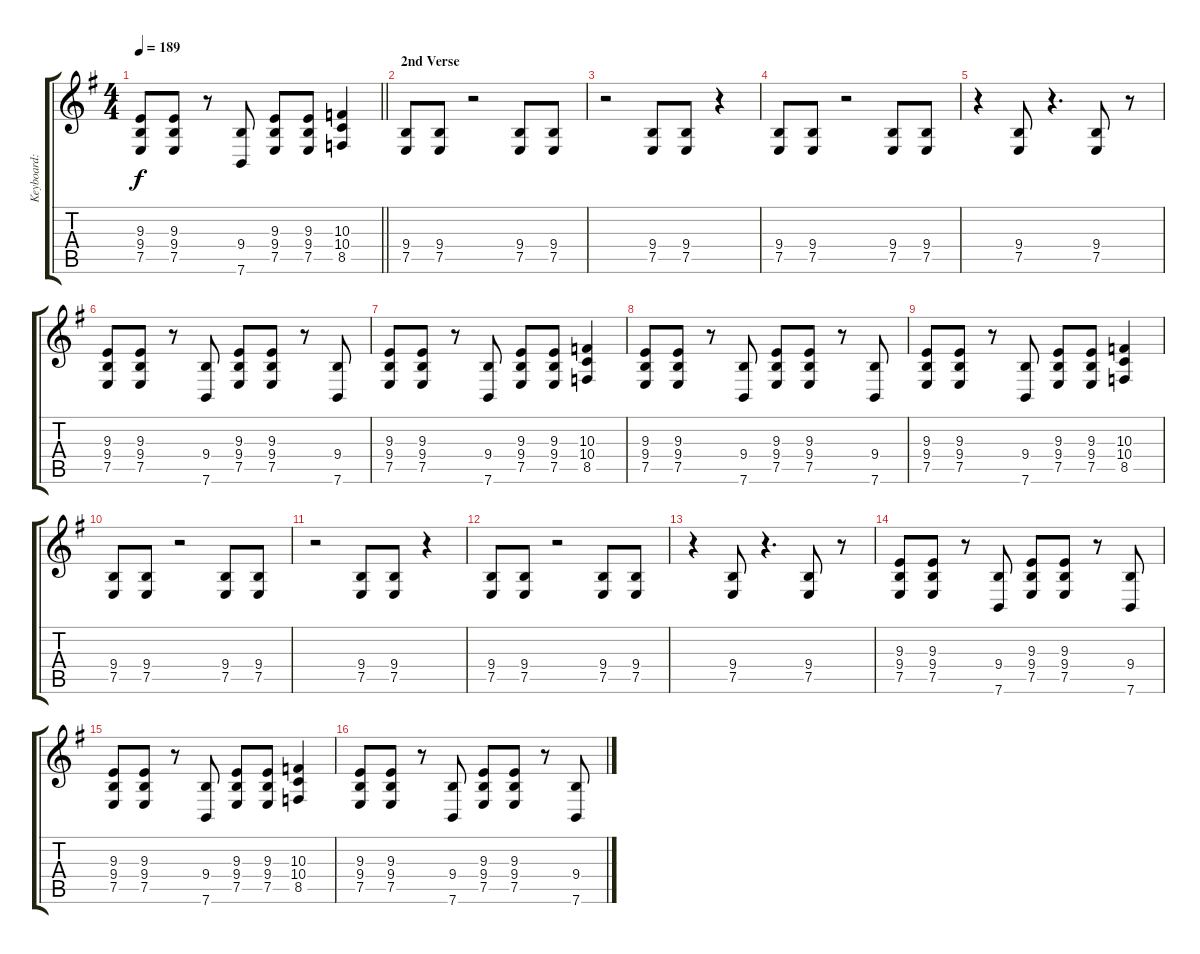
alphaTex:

\track ("Keyboard: Tsugumi Kotobuki" "Keyboard: ") {instrument lead2sawtooth}
\staff {score tabs}
\tuning (E4 B3 G3 D3 A2 E2) {hide}
\ts (4 4)
\tempo 189
\clef g2
\barLineRight lightlight
\ks g
(9.3 9.4 7.5).8{dy f} (9.3 9.4 7.5).8 r.8 (9.4 7.6).8 (9.3 9.4 7.5).8 (9.3 9.4 7.5).8 (10.3 10.4 8.5).4 |
\section ("" "2nd Verse")
(9.4 7.5).8{volume 13 instrument lead5charang} (9.4 7.5).8 r.2 (9.4 7.5).8 (9.4 7.5).8 |
r.2 (9.4 7.5).8 (9.4 7.5).8 r.4 |
(9.4 7.5).8 (9.4 7.5).8 r.2 (9.4 7.5).8 (9.4 7.5).8 |
r.4 (9.4 7.5).8 r.4{d} (9.4 7.5).8 r.8 |
(9.3 9.4 7.5).8{volume 15 instrument lead2sawtooth} (9.3 9.4 7.5).8 r.8 (9.4 7.6).8 (9.3 9.4 7.5).8 (9.3 9.4 7.5).8 r.8 (9.4 7.6).8 |
(9.3 9.4 7.5).8 (9.3 9.4 7.5).8 r.8 (9.4 7.6).8 (9.3 9.4 7.5).8 (9.3 9.4 7.5).8 (10.3 10.4 8.5).4 |
(9.3 9.4 7.5).8 (9.3 9.4 7.5).8 r.8 (9.4 7.6).8 (9.3 9.4 7.5).8 (9.3 9.4 7.5).8 r.8 (9.4 7.6).8 |
(9.3 9.4 7.5).8 (9.3 9.4 7.5).8 r.8 (9.4 7.6).8 (9.3 9.4 7.5).8 (9.3 9.4 7.5).8 (10.3 10.4 8.5).4 |
(9.4 7.5).8{volume 13 instrument lead5charang} (9.4 7.5).8 r.2 (9.4 7.5).8 (9.4 7.5).8 |
r.2 (9.4 7.5).8 (9.4 7.5).8 r.4 |
(9.4 7.5).8 (9.4 7.5).8 r.2 (9.4 7.5).8 (9.4 7.5).8 |
r.4 (9.4 7.5).8 r.4{d} (9.4 7.5).8 r.8 |
(9.3 9.4 7.5).8{volume 15 instrument lead2sawtooth} (9.3 9.4 7.5).8 r.8 (9.4 7.6).8 (9.3 9.4 7.5).8 (9.3 9.4 7.5).8 r.8 (9.4 7.6).8 |
(9.3 9.4 7.5).8 (9.3 9.4 7.5).8 r.8 (9.4 7.6).8 (9.3 9.4 7.5).8 (9.3 9.4 7.5).8 (10.3 10.4 8.5).4 |
(9.3 9.4 7.5).8 (9.3 9.4 7.5).8 r.8 (9.4 7.6).8 (9.3 9.4 7.5).8 (9.3 9.4 7.5).8 r.8 (9.4 7.6).8
